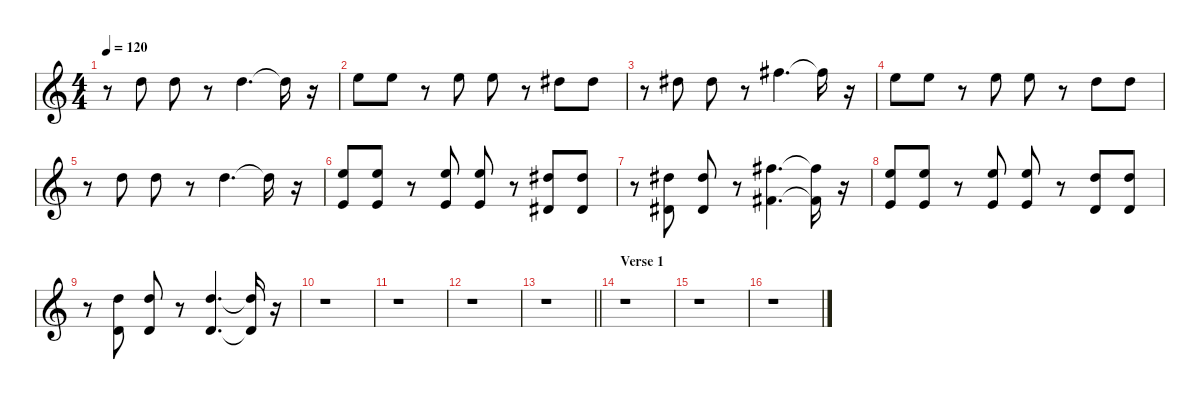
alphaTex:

\defaultSystemsLayout 4
\hideDynamics
\bracketExtendMode nobrackets
\singleTrackTrackNamePolicy hidden
\multiTrackTrackNamePolicy hidden
\firstSystemTrackNameMode fullname
\firstSystemTrackNameOrientation horizontal
\otherSystemsTrackNameOrientation horizontal
\track ("Synth 3 (Strings)" "vln.") {instrument stringensemble1}
\staff {score}
\tuning (E4 B3 G3 D3 A2 E2)
\ts (4 4)
\tempo 120
\clef g2
\ks c
r.8{dy mf beam Down} 10.1.8{beam Down} 10.1.8{beam Down} r.8{beam Down} 10.1.4{d beam Down} 10.1{t}.16{dy f beam Down} r.16{beam Down} |
12.1.8{dy mf beam Down} 12.1.8{beam Down} r.8{beam Down} 12.1.8{beam Down} 12.1.8{beam Down} r.8{beam Down} 11.1{acc #}.8{beam Down} 11.1{acc #}.8{beam Down} |
r.8{beam Down} 11.1{acc #}.8{beam Down} 11.1{acc #}.8{beam Down} r.8{beam Down} 14.1{acc #}.4{d beam Down} 14.1{t acc #}.16{dy f beam Down} r.16{beam Down} |
12.1.8{dy mf beam Down} 12.1.8{beam Down} r.8{beam Down} 12.1.8{beam Down} 12.1.8{beam Down} r.8{beam Down} 10.1.8{beam Down} 10.1.8{beam Down} |
r.8{beam Down} 10.1.8{beam Down} 10.1.8{beam Down} r.8{beam Down} 10.1.4{d beam Down} 10.1{t}.16{dy f beam Down} r.16{beam Down} |
(12.1 9.3).8{dy mf beam Up} (12.1 14.4).8{beam Up} r.8{beam Up} (12.1 14.4).8{beam Up} (12.1 14.4).8{beam Up} r.8{beam Up} (11.1{acc #} 13.4{acc #}).8{beam Up} (11.1{acc #} 13.4{acc #}).8{beam Up} |
r.8{beam Down} (11.1{acc #} 13.4{acc #}).8{beam Up} (11.1{acc #} 13.4{acc #}).8{beam Up} r.8{beam Up} (14.1{acc #} 11.3{acc #}).4{d beam Down} (14.1{t acc #} 11.3{t acc #}).16{dy f beam Down} r.16{beam Down} |
(12.1 14.4).8{dy mf beam Up} (12.1 14.4).8{beam Up} r.8{beam Up} (12.1 14.4).8{beam Up} (12.1 14.4).8{beam Up} r.8{beam Up} (10.1 12.4).8{beam Up} (10.1 12.4).8{beam Up} |
r.8{beam Down} (10.1 12.4).8{beam Up} (10.1 12.4).8{beam Up} r.8{beam Up} (10.1 12.4).4{d beam Up} (10.1{t} 12.4{t}).16{dy f beam Up} r.16{beam Up} |
r.1{beam Down} |
r.1{beam Down} |
r.1{beam Down} |
\barLineRight lightlight
r.1{beam Down} |
\section ("" "Verse 1")
r.1{beam Down} |
r.1{beam Down} |
r.1{beam Down}
